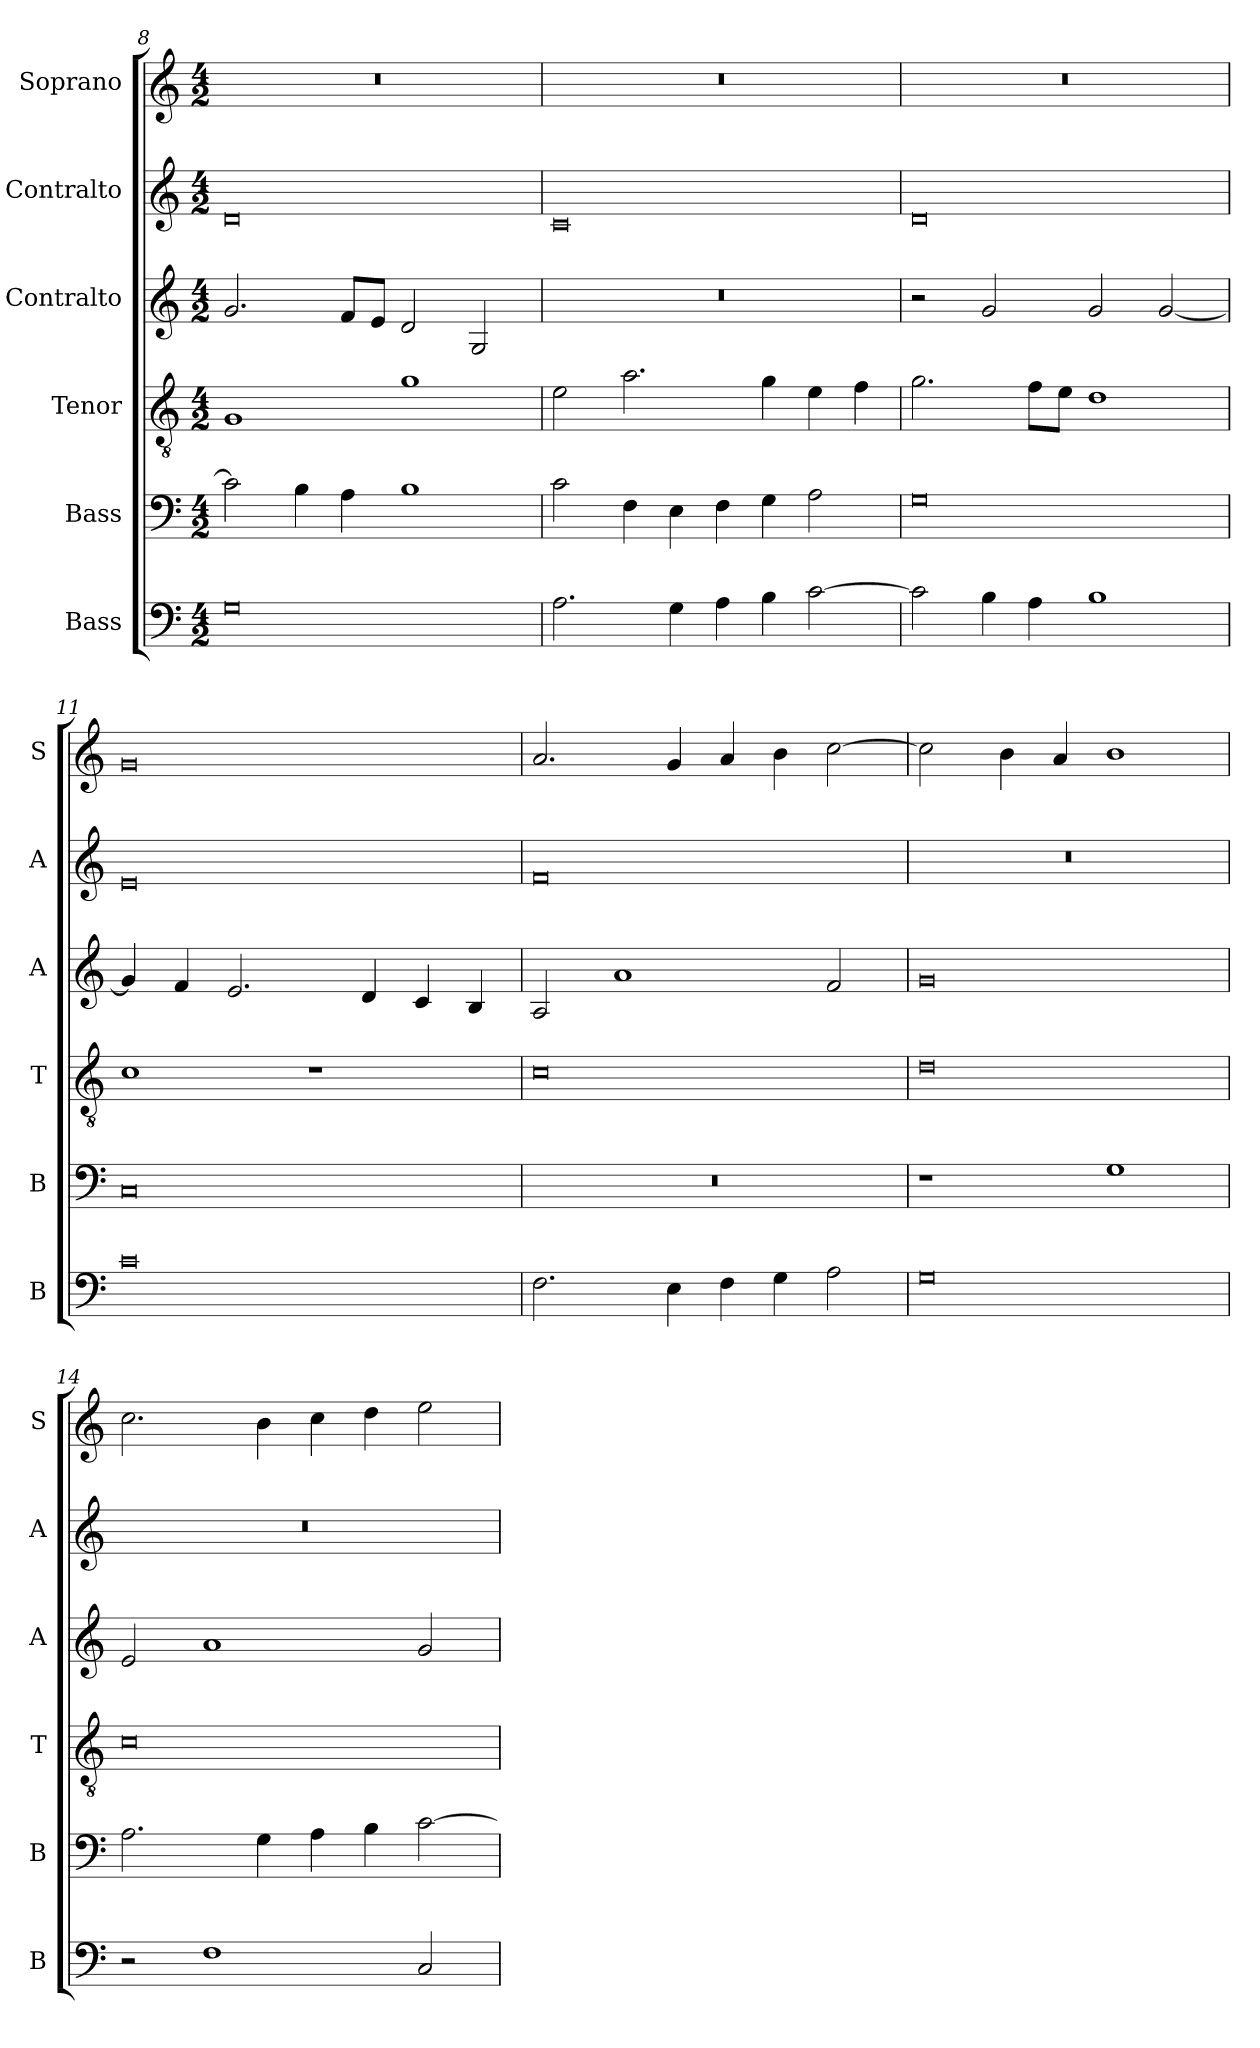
**kern	**kern	**kern	**kern	**kern	**kern
*part6	*part5	*part4	*part3	*part2	*part1
*staff6	*staff5	*staff4	*staff3	*staff2	*staff1
*I"Bass	*I"Bass	*I"Tenor	*I"Contralto	*I"Contralto	*I"Soprano
*I'B	*I'B	*I'T	*I'A	*I'A	*I'S
*clefF4	*clefF4	*clefGv2	*clefG2	*clefG2	*clefG2
*k[]	*k[]	*k[]	*k[]	*k[]	*k[]
*G:mix	*G:mix	*G:mix	*G:mix	*G:mix	*G:mix
*M4/2	*M4/2	*M4/2	*M4/2	*M4/2	*M4/2
=8	=8	=8	=8	=8	=8
0G	2c]	1G	2.g	0d	0r
.	4B	.	.	.	.
.	4A	.	8f/L	.	.
.	.	.	8e/J	.	.
.	1B	1g	2d	.	.
.	.	.	2G	.	.
=9	=9	=9	=9	=9	=9
2.A	2c	2e	0r	0c	0r
.	4F	2.a	.	.	.
4G	4E	.	.	.	.
4A	4F	.	.	.	.
4B	4G	4g	.	.	.
[2c	2A	4e	.	.	.
.	.	4f	.	.	.
=10	=10	=10	=10	=10	=10
2c]	0G	2.g	2r	0d	0r
4B	.	.	2g	.	.
4A	.	8f\L	.	.	.
.	.	8e\J	.	.	.
1B	.	1d	2g	.	.
.	.	.	[2g	.	.
=11	=11	=11	=11	=11	=11
0c	0C	1c	4g]	0e	0g
.	.	.	4f	.	.
.	.	.	2.e	.	.
.	.	1r	.	.	.
.	.	.	4d	.	.
.	.	.	4c	.	.
.	.	.	4B	.	.
=12	=12	=12	=12	=12	=12
2.F	0r	0c	2A	0f	2.a
.	.	.	1a	.	.
4E	.	.	.	.	4g
4F	.	.	.	.	4a
4G	.	.	.	.	4b
2A	.	.	2f	.	[2cc
=13	=13	=13	=13	=13	=13
0G	1r	0d	0g	0r	2cc]
.	.	.	.	.	4b
.	.	.	.	.	4a
.	1G	.	.	.	1b
=14	=14	=14	=14	=14	=14
2r	2.A	0c	2e	0r	2.cc
1F	.	.	1a	.	.
.	4G	.	.	.	4b
.	4A	.	.	.	4cc
.	4B	.	.	.	4dd
2C	[2c	.	2g	.	2ee
=	=	=	=	=	=
*-	*-	*-	*-	*-	*-
